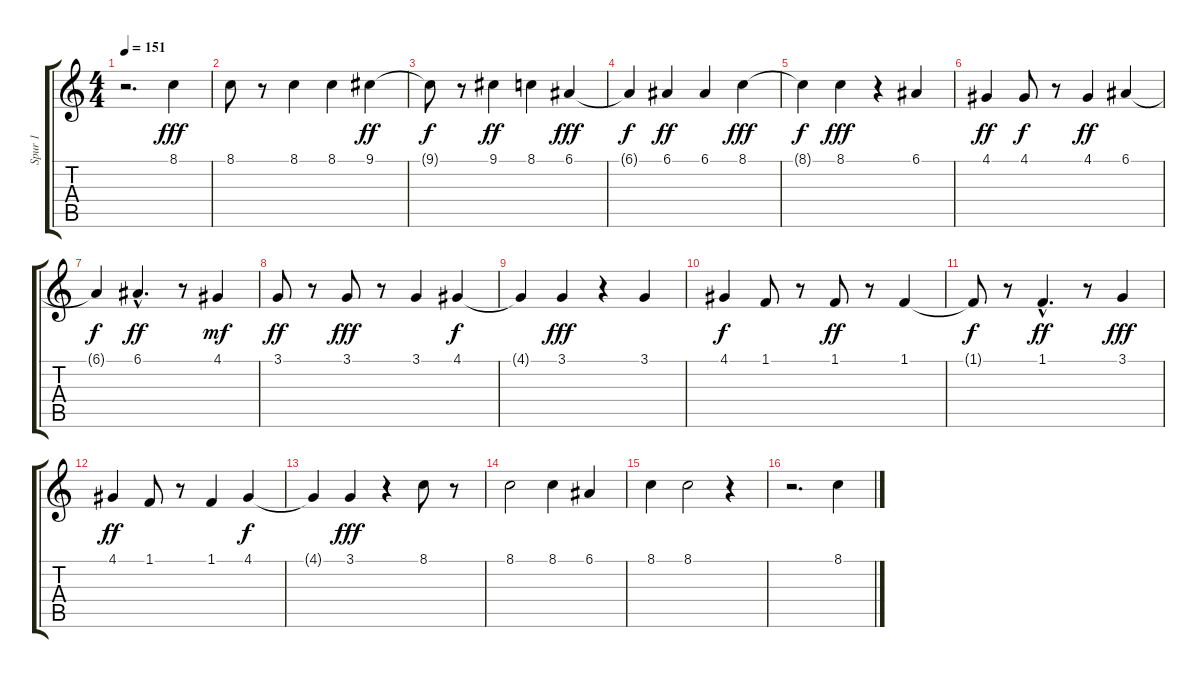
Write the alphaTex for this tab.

\track ("Spur 1" "Spur 1") {instrument clarinet}
\staff {score tabs}
\tuning (E4 B3 G3 D3 A2 E2) {hide}
\ts (4 4)
\tempo 151
\clef g2
\ks c
r.2{d dy f} 8.1.4{dy fff} |
8.1.8 r.8 8.1.4 8.1.4 9.1.4{dy ff} |
9.1{t}.8{dy f} r.8 9.1.4{dy ff} 8.1.4 6.1.4{dy fff} |
6.1{t}.4{dy f} 6.1.4{dy ff} 6.1.4 8.1.4{dy fff} |
8.1{t}.4{dy f} 8.1.4{dy fff} r.4 6.1.4 |
4.1.4{dy ff} 4.1.8{dy f} r.8 4.1.4{dy ff} 6.1.4 |
6.1{t}.4{dy f} 6.1{hac}.4{d dy ff} r.8 4.1.4{dy mf} |
3.1.8{dy ff} r.8 3.1.8{dy fff} r.8 3.1.4 4.1.4{dy f} |
4.1{t}.4 3.1.4{dy fff} r.4 3.1.4 |
4.1.4{dy f} 1.1.8 r.8 1.1.8{dy ff} r.8 1.1.4 |
1.1{t}.8{dy f} r.8 1.1{hac}.4{d dy ff} r.8 3.1.4{dy fff} |
4.1.4{dy ff} 1.1.8 r.8 1.1.4 4.1.4{dy f} |
4.1{t}.4 3.1.4{dy fff} r.4 8.1.8 r.8 |
8.1.2 8.1.4 6.1.4 |
8.1.4 8.1.2 r.4 |
r.2{d} 8.1.4
